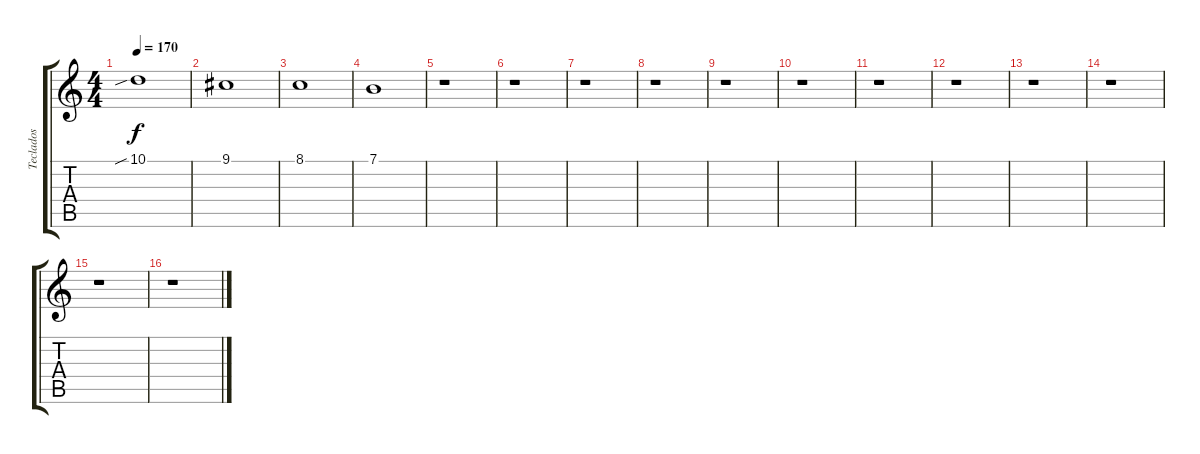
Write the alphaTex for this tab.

\track ("Teclados" "Teclados") {instrument reedorgan}
\staff {score tabs}
\tuning (E4 B3 G3 D3 A2 E2) {hide}
\ts (4 4)
\tempo 170
\clef g2
\ks c
10.1{sib}.1{dy f} |
9.1.1 |
8.1.1 |
7.1.1 |
r.1 |
r.1 |
r.1 |
r.1 |
r.1 |
r.1 |
r.1 |
r.1 |
r.1 |
r.1 |
r.1 |
r.1
